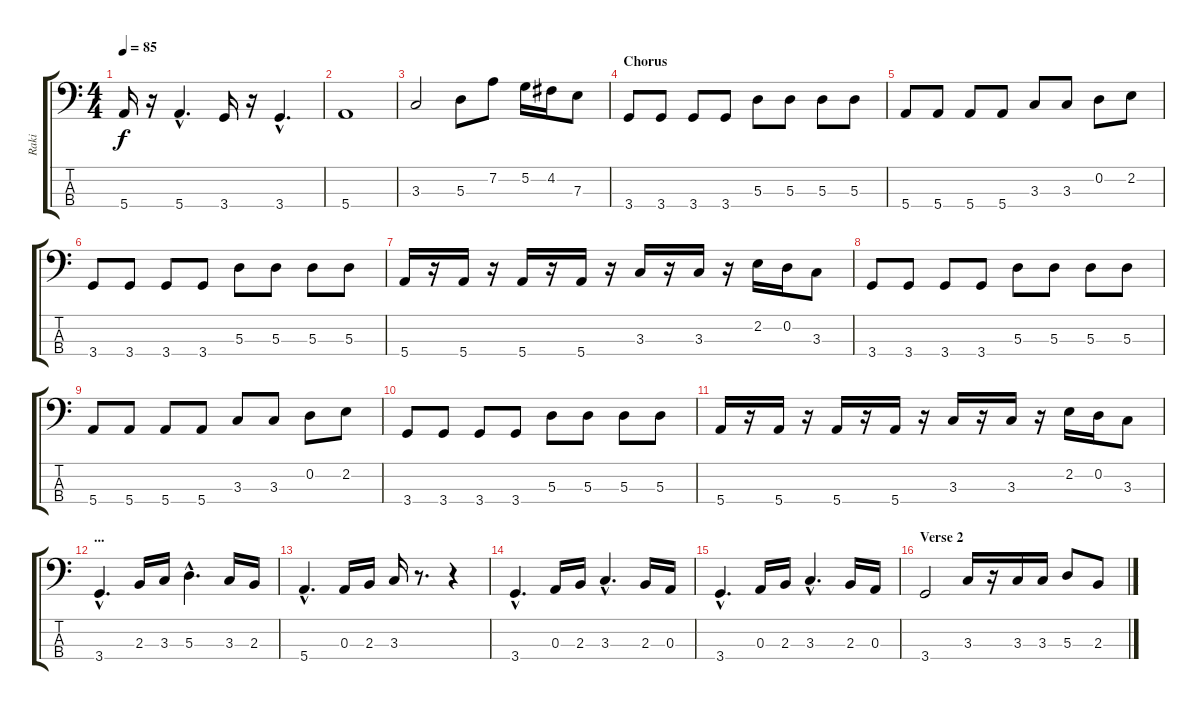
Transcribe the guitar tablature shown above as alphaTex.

\track ("Raki" "Raki") {instrument electricbassfinger}
\staff {score tabs}
\tuning (G2 D2 A1 E1) {hide}
\ts (4 4)
\tempo 85
\clef f4
\ks c
5.4.16{dy f} r.16 5.4{hac}.4{d} 3.4.16 r.16 3.4{hac}.4{d} |
5.4.1 |
3.3.2 5.3.8 7.2.8 5.2.16 4.2.16 7.3.8 |
\section ("" "Chorus")
3.4.8 3.4.8 3.4.8 3.4.8 5.3.8 5.3.8 5.3.8 5.3.8 |
5.4.8 5.4.8 5.4.8 5.4.8 3.3.8 3.3.8 0.2.8 2.2.8 |
3.4.8 3.4.8 3.4.8 3.4.8 5.3.8 5.3.8 5.3.8 5.3.8 |
5.4.16 r.16 5.4.16 r.16 5.4.16 r.16 5.4.16 r.16 3.3.16 r.16 3.3.16 r.16 2.2.16 0.2.16 3.3.8 |
3.4.8 3.4.8 3.4.8 3.4.8 5.3.8 5.3.8 5.3.8 5.3.8 |
5.4.8 5.4.8 5.4.8 5.4.8 3.3.8 3.3.8 0.2.8 2.2.8 |
3.4.8 3.4.8 3.4.8 3.4.8 5.3.8 5.3.8 5.3.8 5.3.8 |
5.4.16 r.16 5.4.16 r.16 5.4.16 r.16 5.4.16 r.16 3.3.16 r.16 3.3.16 r.16 2.2.16 0.2.16 3.3.8 |
\section ("" "...")
3.4{hac}.4{d} 2.3.16 3.3.16 5.3{hac}.4{d} 3.3.16 2.3.16 |
5.4{hac}.4{d} 0.3.16 2.3.16 3.3.16 r.8{d} r.4 |
3.4{hac}.4{d} 0.3.16 2.3.16 3.3{hac}.4{d} 2.3.16 0.3.16 |
3.4{hac}.4{d} 0.3.16 2.3.16 3.3{hac}.4{d} 2.3.16 0.3.16 |
\section ("" "Verse 2")
3.4.2 3.3.16 r.16 3.3.16 3.3.16 5.3.8 2.3.8
